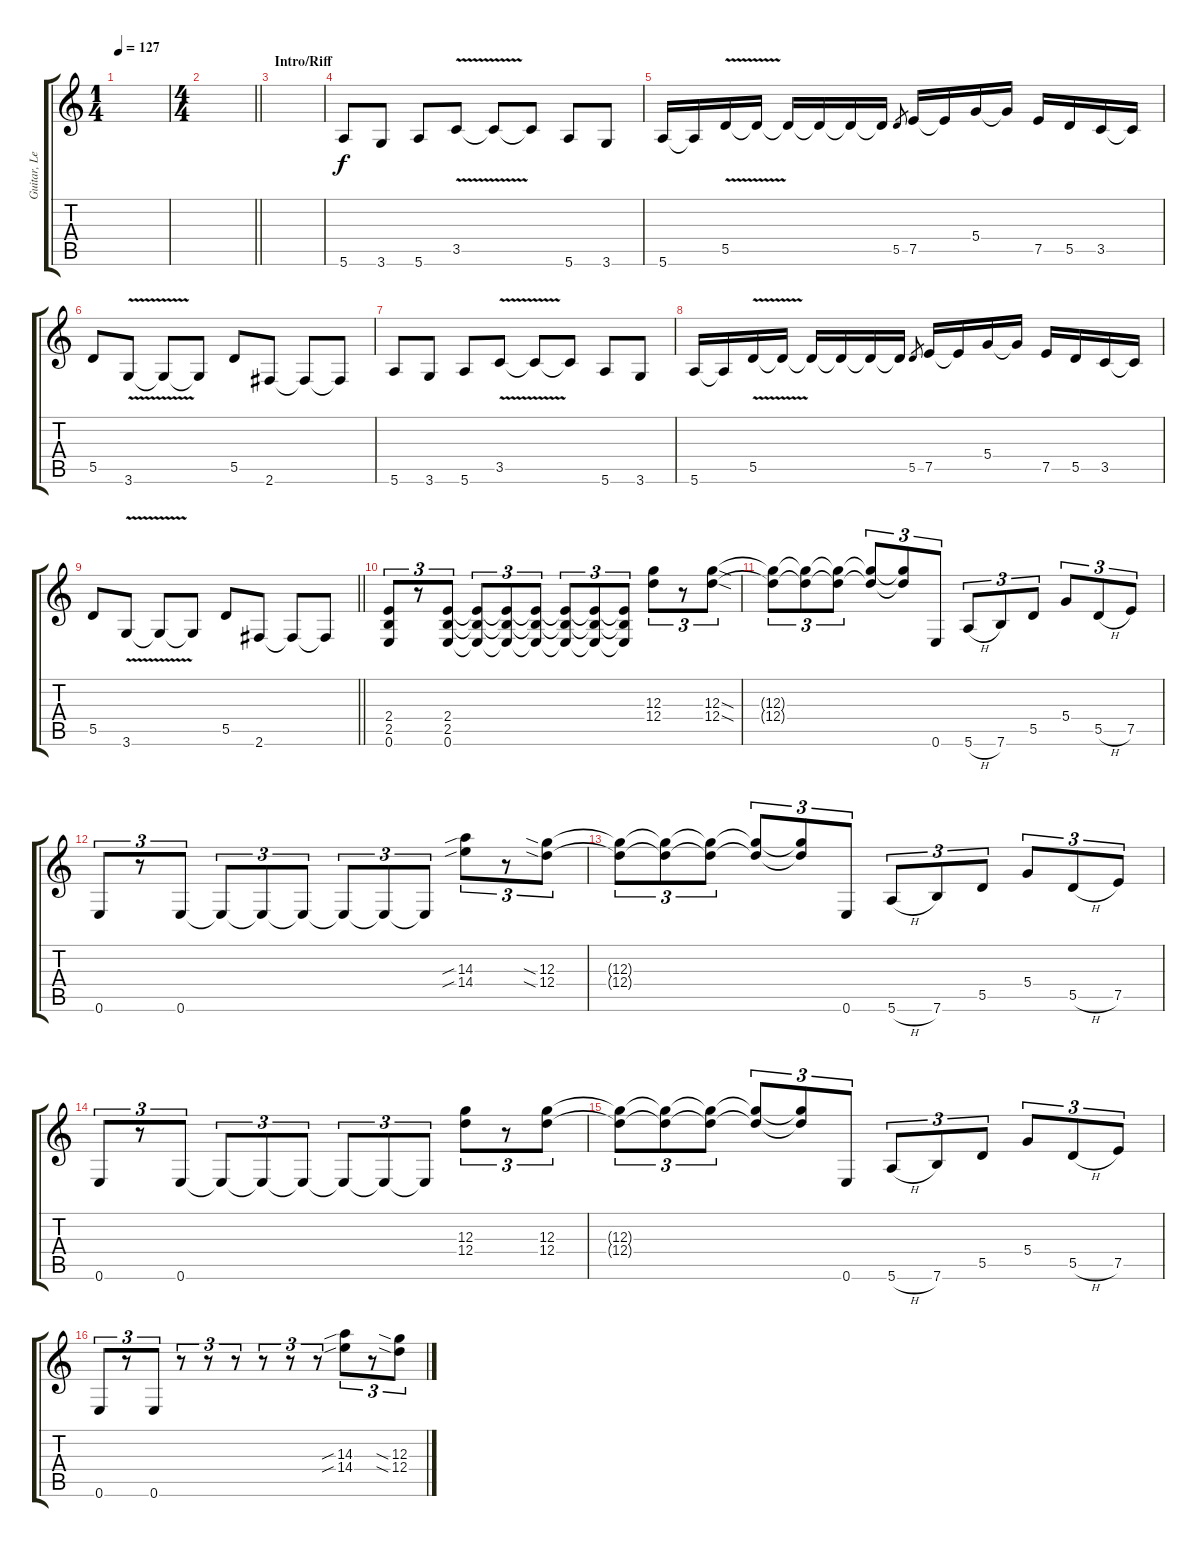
\track ("Guitar, Lead" "Guitar, Le") {instrument overdrivenguitar}
\staff {score tabs}
\tuning (E4 B3 G3 D3 A2 E2) {hide}
\ts (1 4)
\tempo 127
\clef g2
\ks c
|
\ts (4 4)
\barLineRight lightlight
|
\section ("" "Intro/Riff")
|
5.6.8{txt " "} 3.6.8 5.6.8 3.5{v}.8 3.5{t}.8 3.5{t}.8 5.6.8 3.6.8 |
5.6.16 5.6{t}.16 5.5{v}.16 5.5{t}.16 5.5{t}.16 5.5{t}.16 5.5{t}.16 5.5{t}.16 5.5.8{gr} 7.5.16 7.5{t}.16 5.4.16 5.4{t}.16 7.5.16 5.5.16 3.5.16 3.5{t}.16 |
5.5.8 3.6{v}.8 3.6{t}.8 3.6{t}.8 5.5.8 2.6.8 2.6{t}.8 2.6{t}.8 |
5.6.8{txt " "} 3.6.8 5.6.8 3.5{v}.8 3.5{t}.8 3.5{t}.8 5.6.8 3.6.8 |
5.6.16 5.6{t}.16 5.5{v}.16 5.5{t}.16 5.5{t}.16 5.5{t}.16 5.5{t}.16 5.5{t}.16 5.5.8{gr} 7.5.16 7.5{t}.16 5.4.16 5.4{t}.16 7.5.16 5.5.16 3.5.16 3.5{t}.16 |
\barLineRight lightlight
5.5.8 3.6{v}.8 3.6{t}.8 3.6{t}.8 5.5.8 2.6.8 2.6{t}.8 2.6{t}.8 |
(2.4 2.5 0.6).8{tu (3 2) txt " "} r.8{tu (3 2)} (2.4 2.5 0.6).8{tu (3 2)} (2.4{t} 2.5{t} 0.6{t}).8{tu (3 2)} (2.4{t} 2.5{t} 0.6{t}).8{tu (3 2)} (2.4{t} 2.5{t} 0.6{t}).8{tu (3 2)} (2.4{t} 2.5{t} 0.6{t}).8{tu (3 2)} (2.4{t} 2.5{t} 0.6{t}).8{tu (3 2)} (2.4{t} 2.5{t} 0.6{t}).8{tu (3 2)} (12.3 12.4).8{tu (3 2)} r.8{tu (3 2)} (12.3{sod} 12.4{sod}).8{tu (3 2)} |
(12.3{t} 12.4{t}).8{tu (3 2)} (12.3{t} 12.4{t}).8{tu (3 2)} (12.3{t} 12.4{t}).8{tu (3 2)} (12.3{t} 12.4{t}).8{tu (3 2)} (12.3{t} 12.4{t}).8{tu (3 2)} 0.6.8{tu (3 2)} 5.6{h}.8{tu (3 2)} 7.6.8{tu (3 2)} 5.5.8{tu (3 2)} 5.4.8{tu (3 2)} 5.5{h}.8{tu (3 2)} 7.5.8{tu (3 2)} |
0.6.8{tu (3 2)} r.8{tu (3 2)} 0.6.8{tu (3 2)} 0.6{t}.8{tu (3 2)} 0.6{t}.8{tu (3 2)} 0.6{t}.8{tu (3 2)} 0.6{t}.8{tu (3 2)} 0.6{t}.8{tu (3 2)} 0.6{t}.8{tu (3 2)} (14.3{sib} 14.4{sib}).8{tu (3 2)} r.8{tu (3 2)} (12.3{sia} 12.4{sia}).8{tu (3 2)} |
(12.3{t} 12.4{t}).8{tu (3 2)} (12.3{t} 12.4{t}).8{tu (3 2)} (12.3{t} 12.4{t}).8{tu (3 2)} (12.3{t} 12.4{t}).8{tu (3 2)} (12.3{t} 12.4{t}).8{tu (3 2)} 0.6.8{tu (3 2)} 5.6{h}.8{tu (3 2)} 7.6.8{tu (3 2)} 5.5.8{tu (3 2)} 5.4.8{tu (3 2)} 5.5{h}.8{tu (3 2)} 7.5.8{tu (3 2)} |
0.6.8{tu (3 2) txt " "} r.8{tu (3 2)} 0.6.8{tu (3 2)} 0.6{t}.8{tu (3 2)} 0.6{t}.8{tu (3 2)} 0.6{t}.8{tu (3 2)} 0.6{t}.8{tu (3 2)} 0.6{t}.8{tu (3 2)} 0.6{t}.8{tu (3 2)} (12.3 12.4).8{tu (3 2)} r.8{tu (3 2)} (12.3 12.4).8{tu (3 2)} |
(12.3{t} 12.4{t}).8{tu (3 2)} (12.3{t} 12.4{t}).8{tu (3 2)} (12.3{t} 12.4{t}).8{tu (3 2)} (12.3{t} 12.4{t}).8{tu (3 2)} (12.3{t} 12.4{t}).8{tu (3 2)} 0.6.8{tu (3 2)} 5.6{h}.8{tu (3 2)} 7.6.8{tu (3 2)} 5.5.8{tu (3 2)} 5.4.8{tu (3 2)} 5.5{h}.8{tu (3 2)} 7.5.8{tu (3 2)} |
0.6.8{tu (3 2)} r.8{tu (3 2)} 0.6.8{tu (3 2)} r.8{tu (3 2)} r.8{tu (3 2)} r.8{tu (3 2)} r.8{tu (3 2)} r.8{tu (3 2)} r.8{tu (3 2)} (14.3{sib} 14.4{sib}).8{tu (3 2)} r.8{tu (3 2)} (12.3{sia} 12.4{sia}).8{tu (3 2)}
